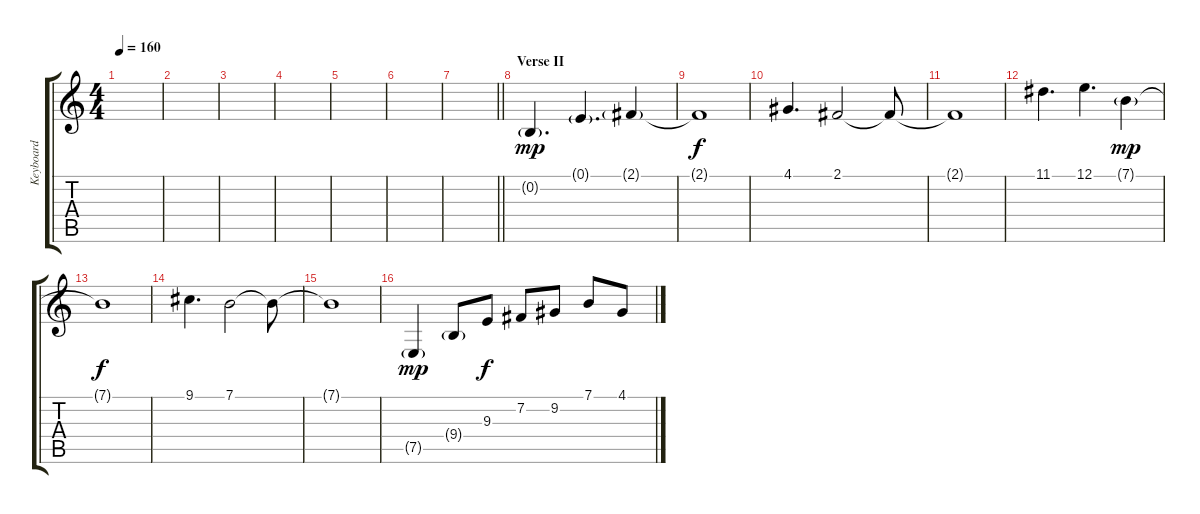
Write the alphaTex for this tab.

\track ("Keyboard" "Keyboard") {instrument electricgrandpiano}
\staff {score tabs}
\tuning (E4 B3 G3 D3 A2 E2) {hide}
\ts (4 4)
\tempo 160
\clef g2
\ks c
|
|
|
|
|
|
\barLineRight lightlight
|
\section ("" "Verse II")
0.2{g}.4{d dy mp} 0.1{g}.4{d} 2.1{g}.4 |
2.1{t}.1{dy f} |
4.1.4{d} 2.1.2 2.1{t}.8 |
2.1{t}.1 |
11.1.4{d} 12.1.4{d} 7.1{g}.4{dy mp} |
7.1{t}.1{dy f} |
9.1.4{d} 7.1.2 7.1{t}.8 |
7.1{t}.1 |
7.5{g}.4{dy mp} 9.4{g}.8 9.3.8{dy f} 7.2.8 9.2.8 7.1.8 4.1.8
